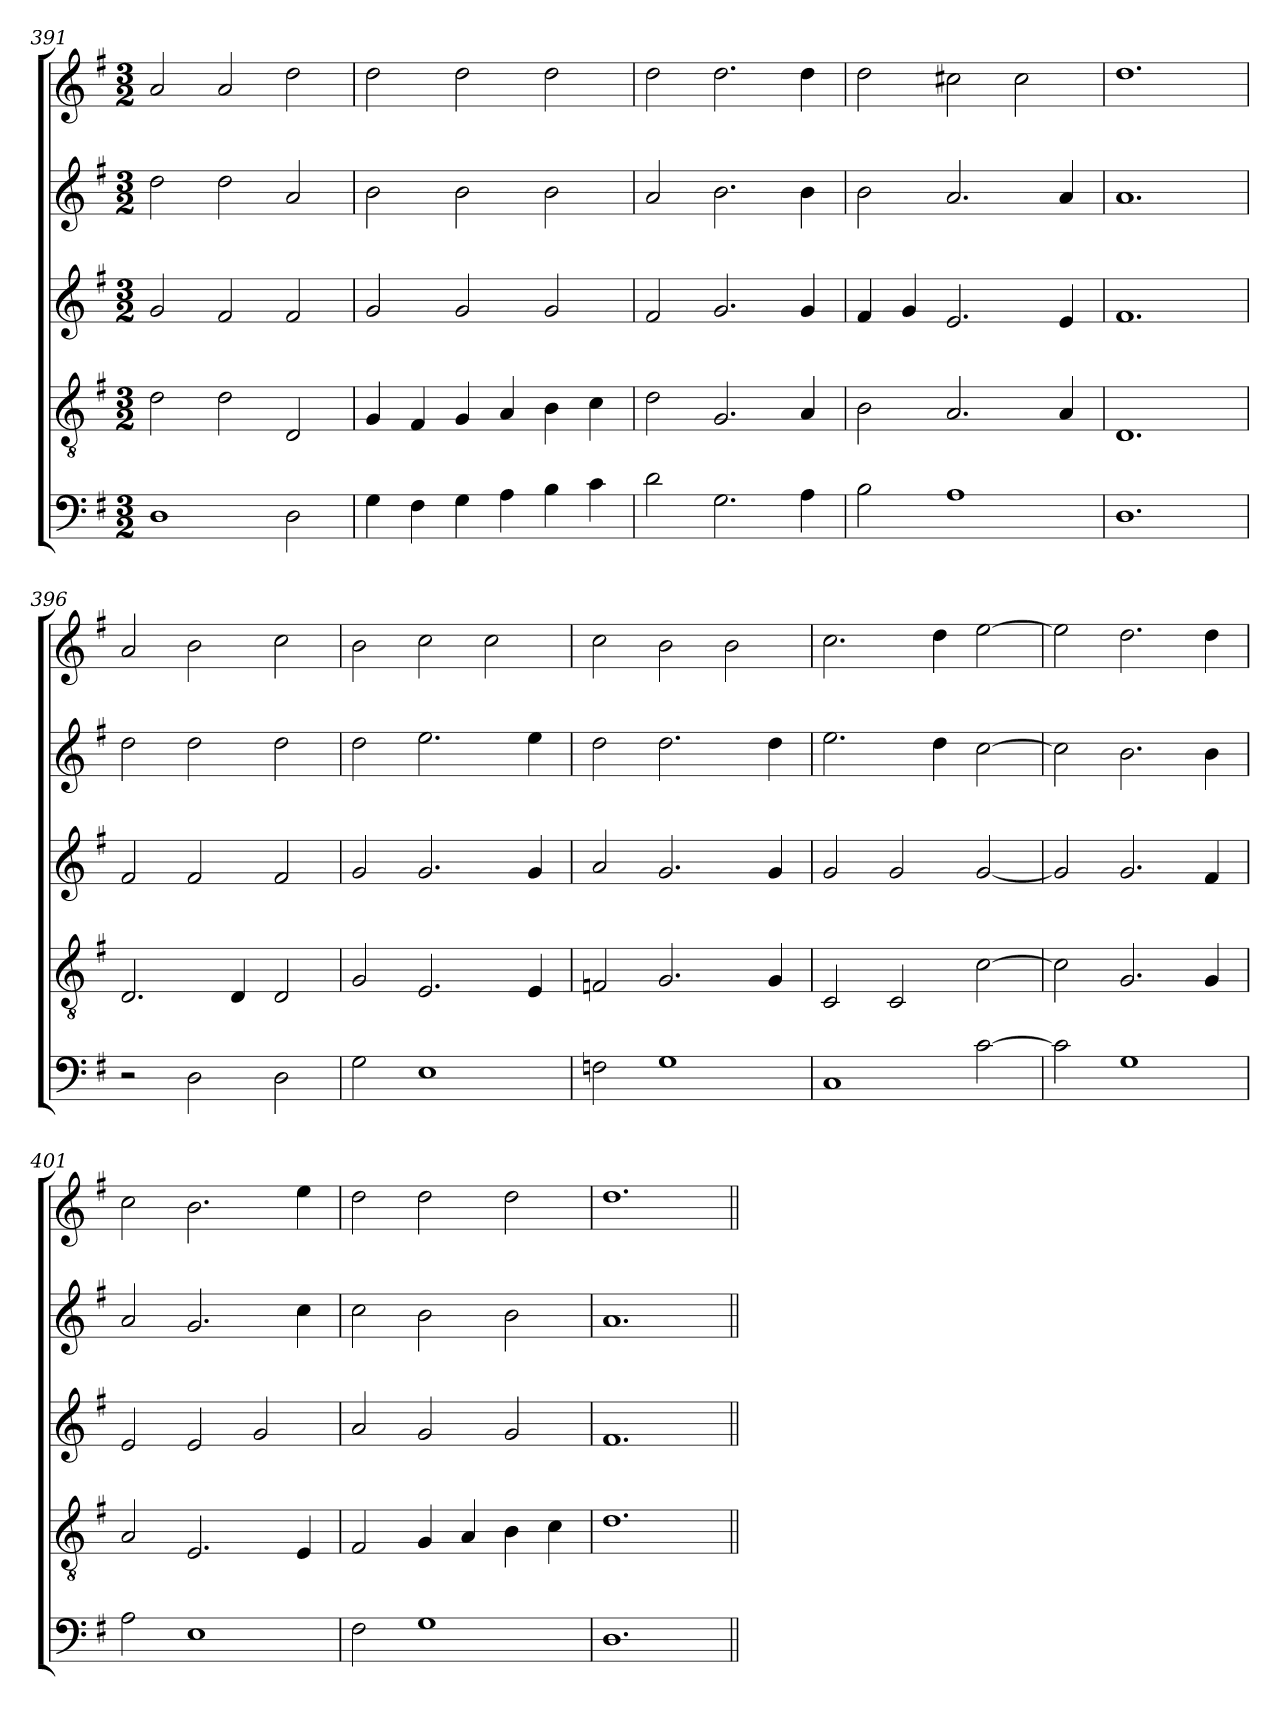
**kern	**kern	**kern	**kern	**kern
*part5	*part4	*part3	*part2	*part1
*staff5	*staff4	*staff3	*staff2	*staff1
!!LO:LB:g=z
*clefF4	*clefGv2	*clefG2	*clefG2	*clefG2
*k[f#]	*k[f#]	*k[f#]	*k[f#]	*k[f#]
*G:	*G:	*G:	*G:	*G:
*M3/2	*M3/2	*M3/2	*M3/2	*M3/2
=391	=391	=391	=391	=391
1D	2d\	2g/	2dd\	2a/
.	2d\	2f#/	2dd\	2a/
2D\	2D/	2f#/	2a/	2dd\
=392	=392	=392	=392	=392
4G\	4G/	2g/	2b\	2dd\
4F#\	4F#/	.	.	.
4G\	4G/	2g/	2b\	2dd\
4A\	4A/	.	.	.
4B\	4B\	2g/	2b\	2dd\
4c\	4c\	.	.	.
!!LO:LB:g=z
=393	=393	=393	=393	=393
2d\	2d\	2f#/	2a/	2dd\
2.G\	2.G/	2.g/	2.b\	2.dd\
4A\	4A/	4g/	4b\	4dd\
=394	=394	=394	=394	=394
2B\	2B\	4f#/	2b\	2dd\
.	.	4g/	.	.
1A	2.A/	2.e/	2.a/	2cc#X\
.	.	.	.	2cc#\
.	4A/	4e/	4a/	.
=395	=395	=395	=395	=395
1.D	1.D	1.f#	1.a	1.dd
=396	=396	=396	=396	=396
2r	2.D/	2f#/	2dd\	2a/
2D\	.	2f#/	2dd\	2b\
.	4D/	.	.	.
2D\	2D/	2f#/	2dd\	2cc\
=397	=397	=397	=397	=397
2G\	2G/	2g/	2dd\	2b\
1E	2.E/	2.g/	2.ee\	2cc\
.	.	.	.	2cc\
.	4E/	4g/	4ee\	.
=398	=398	=398	=398	=398
2Fn\	2Fn/	2a/	2dd\	2cc\
1G	2.G/	2.g/	2.dd\	2b\
.	.	.	.	2b\
.	4G/	4g/	4dd\	.
!!LO:PB:g=z
=399	=399	=399	=399	=399
1C	2C/	2g/	2.ee\	2.cc\
.	2C/	2g/	.	.
.	.	.	4dd\	4dd\
[>2c\	[>2c\	[<2g/	[>2cc\	[>2ee\
=400	=400	=400	=400	=400
2c\]	2c\]	2g/]	2cc\]	2ee\]
1G	2.G/	2.g/	2.b\	2.dd\
.	4G/	4f#/	4b\	4dd\
!!LO:LB:g=z
=401	=401	=401	=401	=401
2A\	2A/	2e/	2a/	2cc\
1E	2.E/	2e/	2.g/	2.b\
.	.	2g/	.	.
.	4E/	.	4cc\	4ee\
=402	=402	=402	=402	=402
2F#\	2F#/	2a/	2cc\	2dd\
1G	4G/	2g/	2b\	2dd\
.	4A/	.	.	.
.	4B\	2g/	2b\	2dd\
.	4c\	.	.	.
=403	=403	=403	=403	=403
1.D	1.d	1.f#	1.a	1.dd
=||	=||	=||	=||	=||
*-	*-	*-	*-	*-
